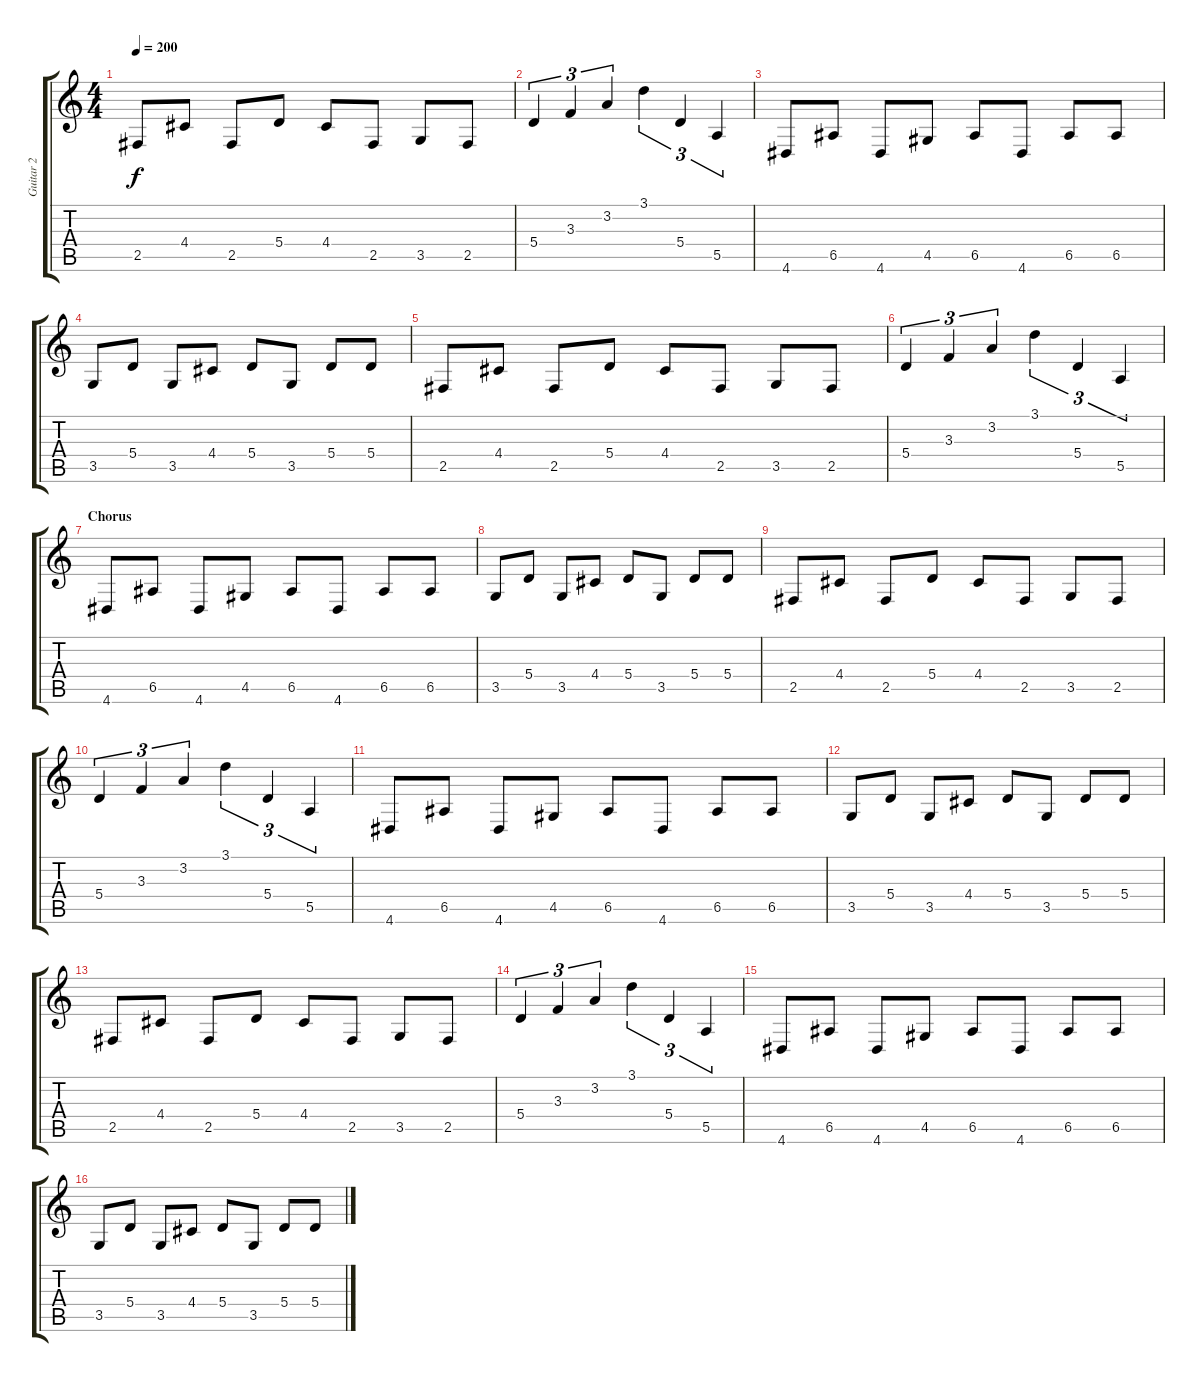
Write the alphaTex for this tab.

\track ("Guitar 2" "Guitar 2") {instrument distortionguitar}
\staff {score tabs}
\tuning (B3 Gb3 D3 A2 E2 B1) {hide}
\ts (4 4)
\tempo 200
\clef g2
\ks c
2.5.8{dy f} 4.4.8 2.5.8 5.4.8 4.4.8 2.5.8 3.5.8 2.5.8 |
5.4.4{tu (3 2)} 3.3.4{tu (3 2)} 3.2.4{tu (3 2)} 3.1.4{tu (3 2)} 5.4.4{tu (3 2)} 5.5.4{tu (3 2)} |
4.6.8 6.5.8 4.6.8 4.5.8 6.5.8 4.6.8 6.5.8 6.5.8 |
3.5.8 5.4.8 3.5.8 4.4.8 5.4.8 3.5.8 5.4.8 5.4.8 |
2.5.8 4.4.8 2.5.8 5.4.8 4.4.8 2.5.8 3.5.8 2.5.8 |
5.4.4{tu (3 2)} 3.3.4{tu (3 2)} 3.2.4{tu (3 2)} 3.1.4{tu (3 2)} 5.4.4{tu (3 2)} 5.5.4{tu (3 2)} |
\section ("" "Chorus")
4.6.8 6.5.8 4.6.8 4.5.8 6.5.8 4.6.8 6.5.8 6.5.8 |
3.5.8 5.4.8 3.5.8 4.4.8 5.4.8 3.5.8 5.4.8 5.4.8 |
2.5.8 4.4.8 2.5.8 5.4.8 4.4.8 2.5.8 3.5.8 2.5.8 |
5.4.4{tu (3 2)} 3.3.4{tu (3 2)} 3.2.4{tu (3 2)} 3.1.4{tu (3 2)} 5.4.4{tu (3 2)} 5.5.4{tu (3 2)} |
4.6.8 6.5.8 4.6.8 4.5.8 6.5.8 4.6.8 6.5.8 6.5.8 |
3.5.8 5.4.8 3.5.8 4.4.8 5.4.8 3.5.8 5.4.8 5.4.8 |
2.5.8 4.4.8 2.5.8 5.4.8 4.4.8 2.5.8 3.5.8 2.5.8 |
5.4.4{tu (3 2)} 3.3.4{tu (3 2)} 3.2.4{tu (3 2)} 3.1.4{tu (3 2)} 5.4.4{tu (3 2)} 5.5.4{tu (3 2)} |
4.6.8 6.5.8 4.6.8 4.5.8 6.5.8 4.6.8 6.5.8 6.5.8 |
3.5.8 5.4.8 3.5.8 4.4.8 5.4.8 3.5.8 5.4.8 5.4.8
